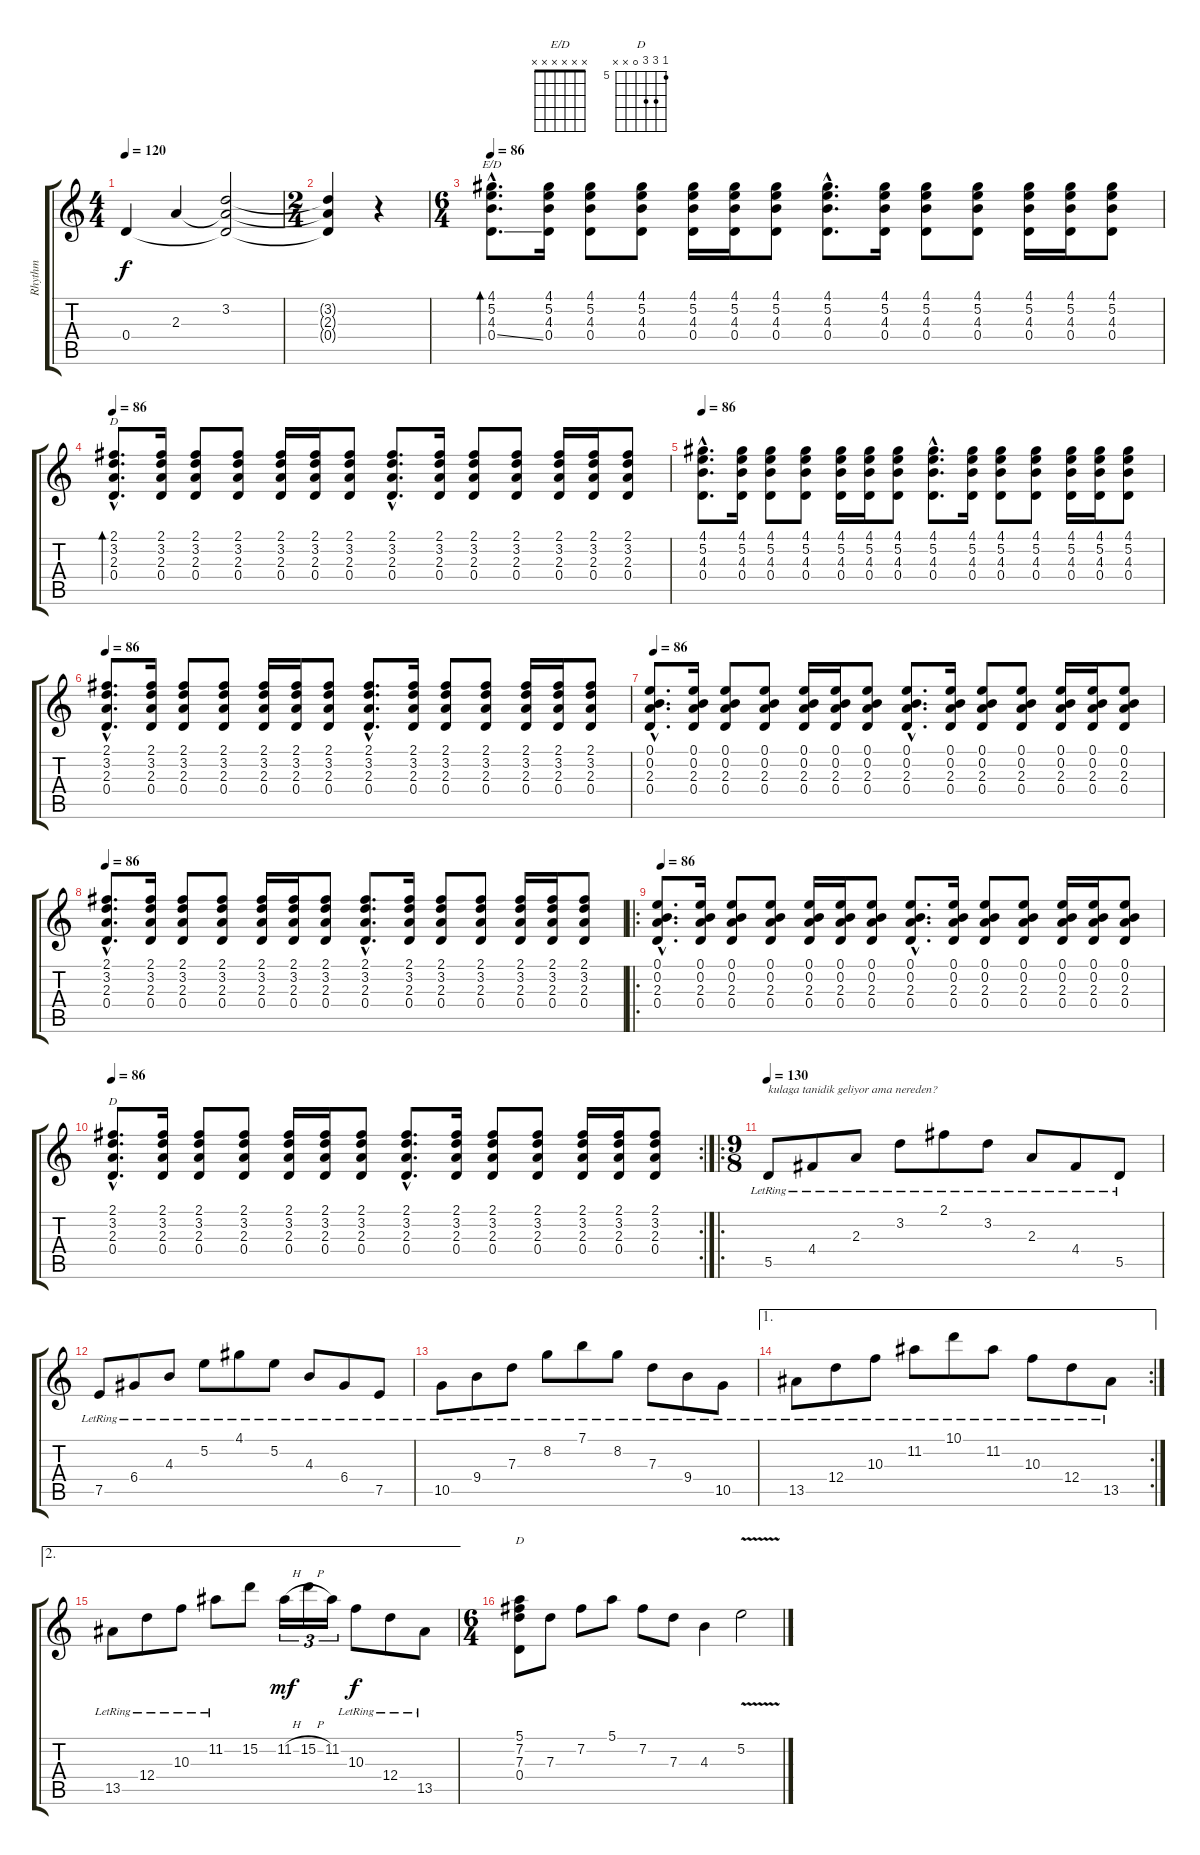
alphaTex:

\track ("Rhythm" "Rhythm") {instrument acousticguitarnylon}
\staff {score tabs}
\tuning (E4 B3 G3 D3 A2 E2) {hide}
\chord ("E/D" x x x x x x)
\chord ("D" 2 3 2 0 x x) {barre 2}
\chord ("D" 2 3 2 0 x x)
\chord ("D" 5 7 7 0 x x) {firstfret 5}
\ts (4 4)
\tempo 120
\clef g2
\ks c
0.4.4{dy f} 2.3.4 (3.2 2.3{t} 0.4{t}).2 |
\ts (2 4)
(3.2{t} 2.3{t} 0.4{t}).4 r.4 |
\ts (6 4)
\tempo 86
(4.1{hac} 5.2{hac} 4.3{hac} 0.4{ss hac}).8{d bd 120 ch "E/D"} (4.1 5.2 4.3 0.4).16 (4.1 5.2 4.3 0.4).8 (4.1 5.2 4.3 0.4).8 (4.1 5.2 4.3 0.4).16 (4.1 5.2 4.3 0.4).16 (4.1 5.2 4.3 0.4).8 (4.1{hac} 5.2{hac} 4.3{hac} 0.4{hac}).8{d} (4.1 5.2 4.3 0.4).16 (4.1 5.2 4.3 0.4).8 (4.1 5.2 4.3 0.4).8 (4.1 5.2 4.3 0.4).16 (4.1 5.2 4.3 0.4).16 (4.1 5.2 4.3 0.4).8 |
\tempo 86
(2.1{hac} 3.2{hac} 2.3{hac} 0.4{hac}).8{d bd 120 ch "D"} (2.1 3.2 2.3 0.4).16 (2.1 3.2 2.3 0.4).8 (2.1 3.2 2.3 0.4).8 (2.1 3.2 2.3 0.4).16 (2.1 3.2 2.3 0.4).16 (2.1 3.2 2.3 0.4).8 (2.1{hac} 3.2{hac} 2.3{hac} 0.4{hac}).8{d} (2.1 3.2 2.3 0.4).16 (2.1 3.2 2.3 0.4).8 (2.1 3.2 2.3 0.4).8 (2.1 3.2 2.3 0.4).16 (2.1 3.2 2.3 0.4).16 (2.1 3.2 2.3 0.4).8 |
\tempo 86
(4.1{hac} 5.2{hac} 4.3{hac} 0.4{hac}).8{d} (4.1 5.2 4.3 0.4).16 (4.1 5.2 4.3 0.4).8 (4.1 5.2 4.3 0.4).8 (4.1 5.2 4.3 0.4).16 (4.1 5.2 4.3 0.4).16 (4.1 5.2 4.3 0.4).8 (4.1{hac} 5.2{hac} 4.3{hac} 0.4{hac}).8{d} (4.1 5.2 4.3 0.4).16 (4.1 5.2 4.3 0.4).8 (4.1 5.2 4.3 0.4).8 (4.1 5.2 4.3 0.4).16 (4.1 5.2 4.3 0.4).16 (4.1 5.2 4.3 0.4).8 |
\tempo 86
(2.1{hac} 3.2{hac} 2.3{hac} 0.4{hac}).8{d} (2.1 3.2 2.3 0.4).16 (2.1 3.2 2.3 0.4).8 (2.1 3.2 2.3 0.4).8 (2.1 3.2 2.3 0.4).16 (2.1 3.2 2.3 0.4).16 (2.1 3.2 2.3 0.4).8 (2.1{hac} 3.2{hac} 2.3{hac} 0.4{hac}).8{d} (2.1 3.2 2.3 0.4).16 (2.1 3.2 2.3 0.4).8 (2.1 3.2 2.3 0.4).8 (2.1 3.2 2.3 0.4).16 (2.1 3.2 2.3 0.4).16 (2.1 3.2 2.3 0.4).8 |
\tempo 86
(0.1{hac} 0.2{hac} 2.3{hac} 0.4{hac}).8{d} (0.1 0.2 2.3 0.4).16 (0.1 0.2 2.3 0.4).8 (0.1 0.2 2.3 0.4).8 (0.1 0.2 2.3 0.4).16 (0.1 0.2 2.3 0.4).16 (0.1 0.2 2.3 0.4).8 (0.1{hac} 0.2{hac} 2.3{hac} 0.4{hac}).8{d} (0.1 0.2 2.3 0.4).16 (0.1 0.2 2.3 0.4).8 (0.1 0.2 2.3 0.4).8 (0.1 0.2 2.3 0.4).16 (0.1 0.2 2.3 0.4).16 (0.1 0.2 2.3 0.4).8 |
\tempo 86
(2.1{hac} 3.2{hac} 2.3{hac} 0.4{hac}).8{d} (2.1 3.2 2.3 0.4).16 (2.1 3.2 2.3 0.4).8 (2.1 3.2 2.3 0.4).8 (2.1 3.2 2.3 0.4).16 (2.1 3.2 2.3 0.4).16 (2.1 3.2 2.3 0.4).8 (2.1{hac} 3.2{hac} 2.3{hac} 0.4{hac}).8{d} (2.1 3.2 2.3 0.4).16 (2.1 3.2 2.3 0.4).8 (2.1 3.2 2.3 0.4).8 (2.1 3.2 2.3 0.4).16 (2.1 3.2 2.3 0.4).16 (2.1 3.2 2.3 0.4).8 |
\ro
\tempo 86
(0.1{hac} 0.2{hac} 2.3{hac} 0.4{hac}).8{d} (0.1 0.2 2.3 0.4).16 (0.1 0.2 2.3 0.4).8 (0.1 0.2 2.3 0.4).8 (0.1 0.2 2.3 0.4).16 (0.1 0.2 2.3 0.4).16 (0.1 0.2 2.3 0.4).8 (0.1{hac} 0.2{hac} 2.3{hac} 0.4{hac}).8{d} (0.1 0.2 2.3 0.4).16 (0.1 0.2 2.3 0.4).8 (0.1 0.2 2.3 0.4).8 (0.1 0.2 2.3 0.4).16 (0.1 0.2 2.3 0.4).16 (0.1 0.2 2.3 0.4).8 |
\rc 2
\tempo 86
(2.1{hac} 3.2{hac} 2.3{hac} 0.4{hac}).8{d ch "D"} (2.1 3.2 2.3 0.4).16 (2.1 3.2 2.3 0.4).8 (2.1 3.2 2.3 0.4).8 (2.1 3.2 2.3 0.4).16 (2.1 3.2 2.3 0.4).16 (2.1 3.2 2.3 0.4).8 (2.1{hac} 3.2{hac} 2.3{hac} 0.4{hac}).8{d} (2.1 3.2 2.3 0.4).16 (2.1 3.2 2.3 0.4).8 (2.1 3.2 2.3 0.4).8 (2.1 3.2 2.3 0.4).16 (2.1 3.2 2.3 0.4).16 (2.1 3.2 2.3 0.4).8 |
\ro
\ts (9 8)
\tempo 130
5.5{lr}.8{txt "kulaga tanidik geliyor ama nereden?"} 4.4{lr}.8 2.3{lr}.8 3.2{lr}.8 2.1{lr}.8 3.2{lr}.8 2.3{lr}.8 4.4{lr}.8 5.5{lr}.8 |
7.5{lr}.8 6.4{lr}.8 4.3{lr}.8 5.2{lr}.8 4.1{lr}.8 5.2{lr}.8 4.3{lr}.8 6.4{lr}.8 7.5{lr}.8 |
10.5{lr}.8 9.4{lr}.8 7.3{lr}.8 8.2{lr}.8 7.1{lr}.8 8.2{lr}.8 7.3{lr}.8 9.4{lr}.8 10.5{lr}.8 |
\ae 1
\rc 2
13.5{lr}.8 12.4{lr}.8 10.3{lr}.8 11.2{lr}.8 10.1{lr}.8 11.2{lr}.8 10.3{lr}.8 12.4{lr}.8 13.5{lr}.8 |
\ae 2
13.5{lr}.8 12.4{lr}.8 10.3{lr}.8 11.2{lr}.8 15.2.8 11.2{h}.16{tu (3 2) dy mf} 15.2{h}.16{tu (3 2)} 11.2.16{tu (3 2)} 10.3{lr}.8{dy f} 12.4{lr}.8 13.5{lr}.8 |
\ts (6 4)
(5.1 7.2 7.3 0.4).8{ch "D"} 7.3.8 7.2.8 5.1.8 7.2.8 7.3.8 4.3.4 5.2{v}.2
